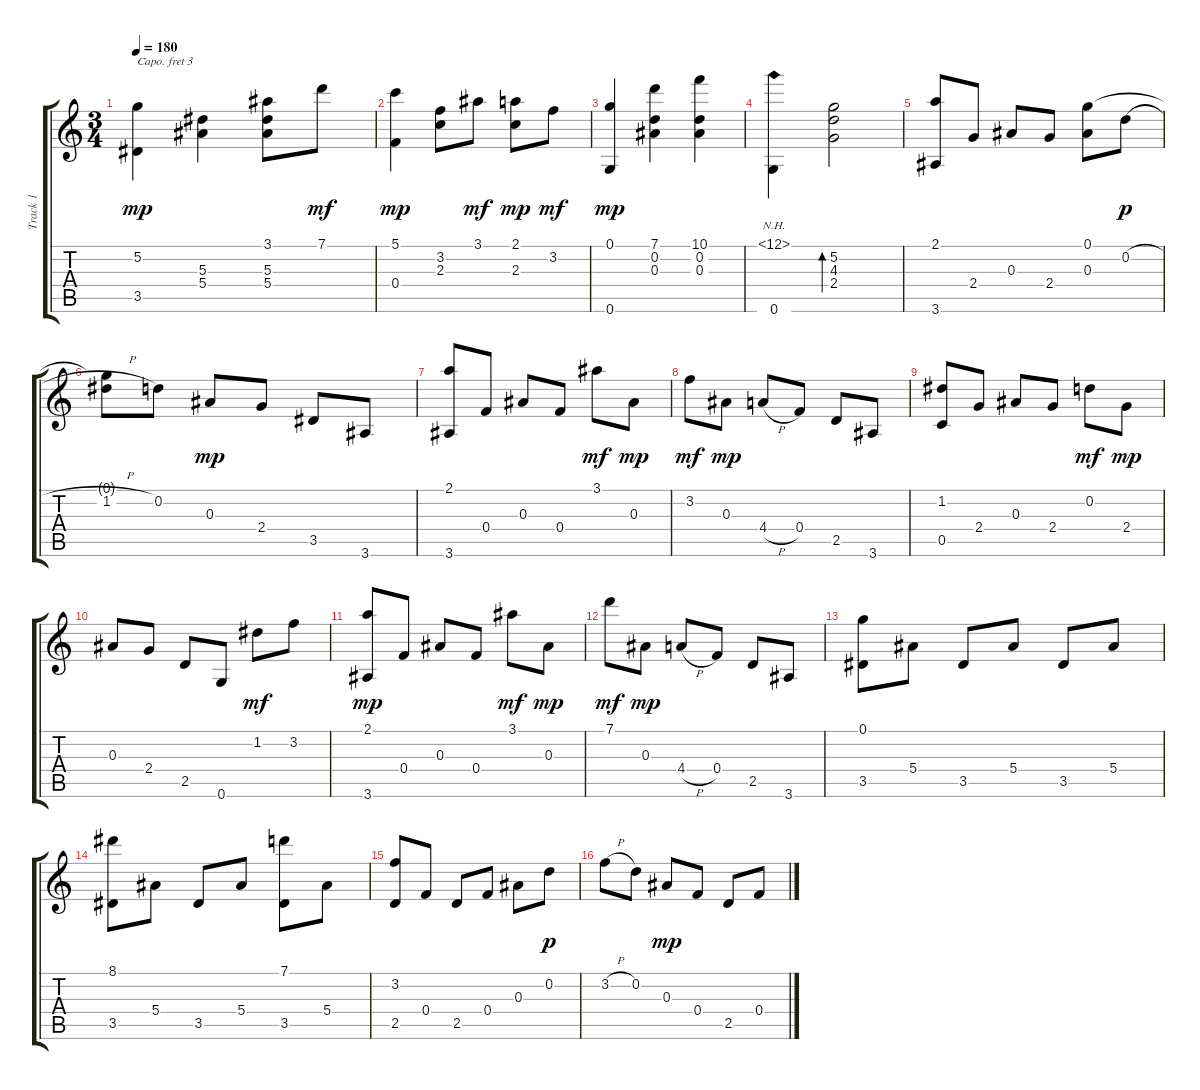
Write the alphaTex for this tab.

\track ("Track 1" "Track 1") {instrument acousticguitarsteel}
\staff {score tabs}
\capo 3
\tuning (E4 B3 G3 D3 A2 E2) {hide}
\ts (3 4)
\tempo 180
\clef g2
\ks c
(5.2 3.5).4{dy mp} (5.3 5.4).4 (3.1 5.3 5.4).8 7.1.8{dy mf} |
(5.1 0.4).4{dy mp} (3.2 2.3).8 3.1.8{dy mf} (2.1 2.3).8{dy mp} 3.2.8{dy mf} |
(0.1 0.6).4{dy mp} (7.1 0.2 0.3).4 (10.1 0.2 0.3).4 |
(12.1{nh} 0.6).4 (5.2 4.3 2.4).2{bd 60} |
(2.1 3.6).8 2.4.8 0.3.8 2.4.8 (0.1 0.3).8 0.2{h}.8{dy p} |
(0.1{t} 1.2{h}).8 0.2.8 0.3.8{dy mp} 2.4.8 3.5.8 3.6.8 |
(2.1 3.6).8 0.4.8 0.3.8 0.4.8 3.1.8{dy mf} 0.3.8{dy mp} |
3.2.8{dy mf} 0.3.8{dy mp} 4.4{h}.8 0.4.8 2.5.8 3.6.8 |
(1.2 0.5).8 2.4.8 0.3.8 2.4.8 0.2.8{dy mf} 2.4.8{dy mp} |
0.3.8 2.4.8 2.5.8 0.6.8 1.2.8{dy mf} 3.2.8 |
(2.1 3.6).8{dy mp} 0.4.8 0.3.8 0.4.8 3.1.8{dy mf} 0.3.8{dy mp} |
7.1.8{dy mf} 0.3.8{dy mp} 4.4{h}.8 0.4.8 2.5.8 3.6.8 |
(0.1 3.5).8 5.4.8 3.5.8 5.4.8 3.5.8 5.4.8 |
(8.1 3.5).8 5.4.8 3.5.8 5.4.8 (7.1 3.5).8 5.4.8 |
(3.2 2.5).8 0.4.8 2.5.8 0.4.8 0.3.8 0.2.8{dy p} |
3.2{h}.8 0.2.8 0.3.8{dy mp} 0.4.8 2.5.8 0.4.8
